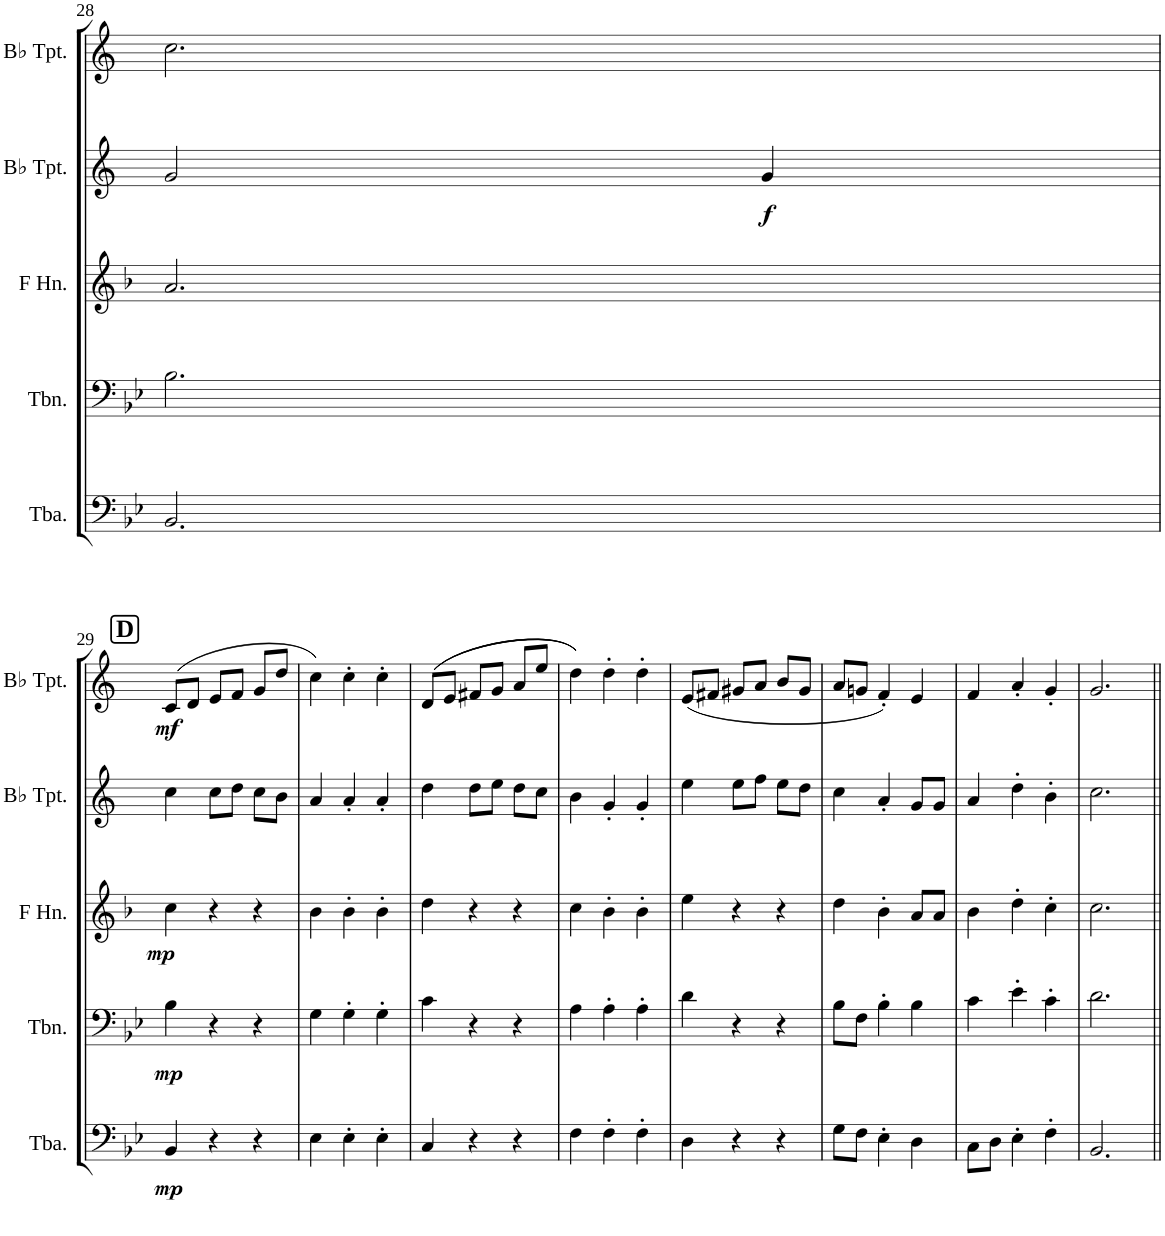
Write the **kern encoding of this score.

**kern	**dynam	**kern	**dynam	**kern	**dynam	**kern	**dynam	**kern	**dynam
*part5	*part5	*part4	*part4	*part3	*part3	*part2	*part2	*part1	*part1
*staff5	*staff5	*staff4	*staff4	*staff3	*staff3	*staff2	*staff2	*staff1	*staff1
*I"Tuba	*	*I"Trombone	*	*I"Horn in F	*	*I"Bb Trumpet	*	*I"Bb Trumpet	*
*I'Tba.	*	*I'Tbn.	*	*	*	*I'Bb Tpt.	*	*I'Bb Tpt.	*
!!LO:PB:g=z
*clefF4	*	*clefF4	*	*clefG2	*	*clefG2	*	*clefG2	*
*	*	*	*	*Trd4c7	*	*Trd1c2	*	*Trd1c2	*
*k[b-e-]	*	*k[b-e-]	*	*k[b-]	*	*k[]	*	*k[]	*
*M3/4	*	*M3/4	*	*M3/4	*	*M3/4	*	*M3/4	*
=28	=28	=28	=28	=28	=28	=28	=28	=28	=28
2.BB-/	.	2.B-\	.	2.a/	.	2g/	.	2.cc\	.
!	!	!	!	!	!	!	!LO:DY:b	!	!
.	.	.	.	.	.	4g/	f	.	.
!!LO:LB:g=z
!!LO:REH:place=s1:a:B:cj:fs=14:t=D
=29	=29	=29	=29	=29	=29	=29	=29	=29	=29
!	!LO:DY:b	!	!LO:DY:b	!	!LO:DY:b	!	!	!	!LO:DY:b
4BB-/	mp	4B-\	mp	4cc\	mp	4cc\	.	(8c/L	mf
.	.	.	.	.	.	.	.	8d/J	.
4r	.	4r	.	4r	.	8cc\L	.	8e/L	.
.	.	.	.	.	.	8dd\J	.	8f/J	.
4r	.	4r	.	4r	.	8cc\L	.	8g/L	.
.	.	.	.	.	.	8b\J	.	8dd/J	.
=30	=30	=30	=30	=30	=30	=30	=30	=30	=30
4E-\	.	4G\	.	4b-\	.	4a/	.	4cc\)	.
4E-'\	.	4G'\	.	4b-'>\	.	4a'/	.	4cc'>\	.
4E-'\	.	4G'\	.	4b-'>\	.	4a'/	.	4cc'>\	.
=31	=31	=31	=31	=31	=31	=31	=31	=31	=31
4C/	.	4c\	.	4dd\	.	4dd\	.	((8d/L	.
.	.	.	.	.	.	.	.	8e/J	.
4r	.	4r	.	4r	.	8dd\L	.	8f#X/L	.
.	.	.	.	.	.	8ee\J	.	8g/J	.
4r	.	4r	.	4r	.	8dd\L	.	8a/L	.
.	.	.	.	.	.	8cc\J	.	8ee/J	.
=32	=32	=32	=32	=32	=32	=32	=32	=32	=32
4F\	.	4A\	.	4cc\	.	4b\	.	4dd\))	.
4F'\	.	4A'\	.	4b-'>\	.	4g'/	.	4dd'>\	.
4F'\	.	4A'\	.	4b-'>\	.	4g'/	.	4dd'>\	.
=33	=33	=33	=33	=33	=33	=33	=33	=33	=33
4D\	.	4d\	.	4ee\	.	4ee\	.	(8e/L	.
.	.	.	.	.	.	.	.	8f#X/J	.
4r	.	4r	.	4r	.	8ee\L	.	8g#X/L	.
.	.	.	.	.	.	8ff\J	.	8a/J	.
4r	.	4r	.	4r	.	8ee\L	.	8b/L	.
.	.	.	.	.	.	8dd\J	.	8g#/J	.
=34	=34	=34	=34	=34	=34	=34	=34	=34	=34
8G\L	.	8B-\L	.	4dd\	.	4cc\	.	8a/L	.
8F\J	.	8F\J	.	.	.	.	.	8gn/J	.
4E-'\	.	4B-'\	.	4b-'>\	.	4a'/	.	4f'/)	.
4D\	.	4B-\	.	8a/L	.	8g/L	.	4e/	.
.	.	.	.	8a/J	.	8g/J	.	.	.
=35	=35	=35	=35	=35	=35	=35	=35	=35	=35
8C\L	.	4c\	.	4b-\	.	4a/	.	4f/	.
8D\J	.	.	.	.	.	.	.	.	.
4E-'\	.	4e-'\	.	4dd'>\	.	4dd'\	.	4a'/	.
4F'\	.	4c'\	.	4cc'>\	.	4b'\	.	4g'/	.
=36	=36	=36	=36	=36	=36	=36	=36	=36	=36
2.BB-/	.	2.d\	.	2.cc\	.	2.cc\	.	2.g/	.
=||	=||	=||	=||	=||	=||	=||	=||	=||	=||
*-	*-	*-	*-	*-	*-	*-	*-	*-	*-
